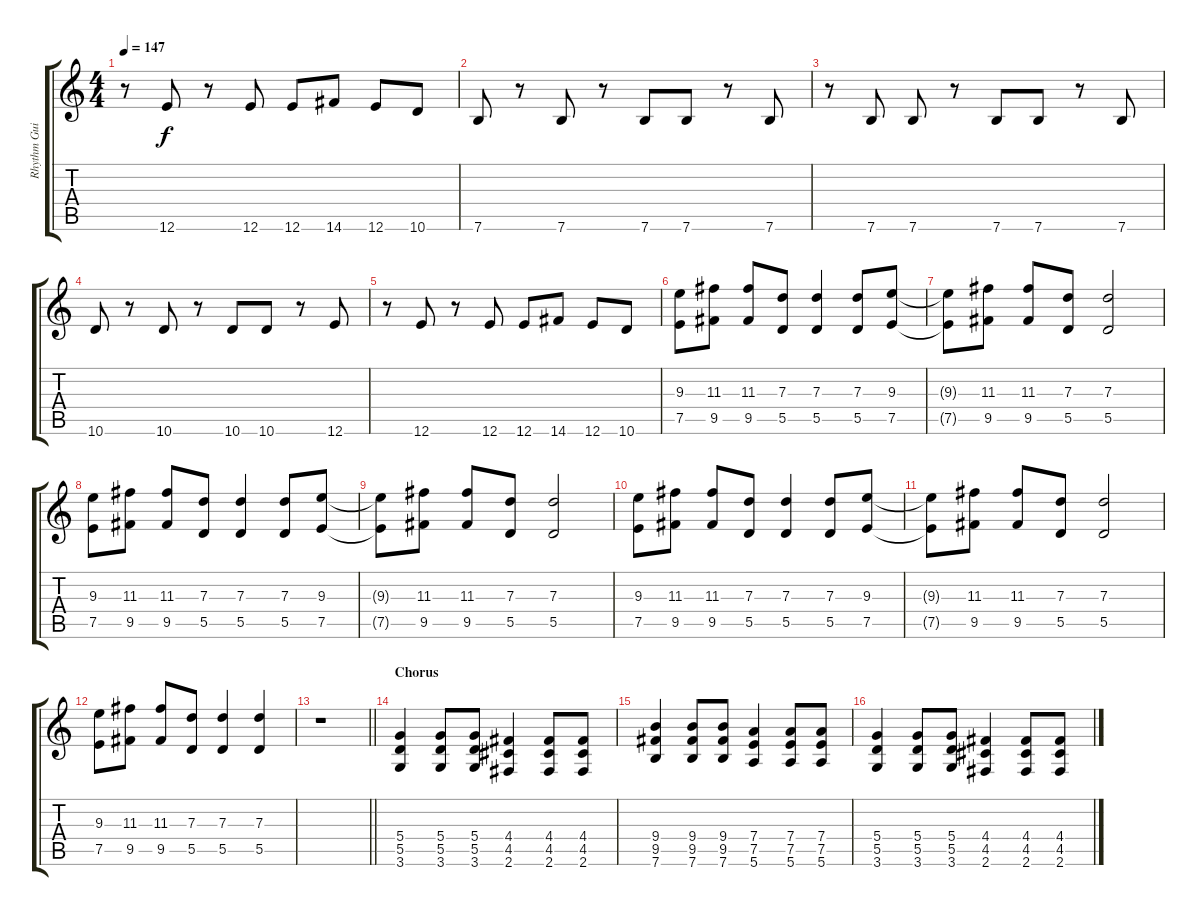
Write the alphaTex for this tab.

\track ("Rhythm Guitar" "Rhythm Gui") {instrument overdrivenguitar}
\staff {score tabs}
\tuning (E4 B3 G3 D3 A2 E2) {hide}
\ts (4 4)
\tempo 147
\clef g2
\ks c
r.8{dy f} 12.6.8 r.8 12.6.8 12.6.8 14.6.8 12.6.8 10.6.8 |
7.6.8 r.8 7.6.8 r.8 7.6.8 7.6.8 r.8 7.6.8 |
r.8 7.6.8 7.6.8 r.8 7.6.8 7.6.8 r.8 7.6.8 |
10.6.8 r.8 10.6.8 r.8 10.6.8 10.6.8 r.8 12.6.8 |
r.8 12.6.8 r.8 12.6.8 12.6.8 14.6.8 12.6.8 10.6.8 |
(9.3 7.5).8 (11.3 9.5).8 (11.3 9.5).8 (7.3 5.5).8 (7.3 5.5).4 (7.3 5.5).8 (9.3 7.5).8 |
(9.3{t} 7.5{t}).8 (11.3 9.5).8 (11.3 9.5).8 (7.3 5.5).8 (7.3 5.5).2 |
(9.3 7.5).8 (11.3 9.5).8 (11.3 9.5).8 (7.3 5.5).8 (7.3 5.5).4 (7.3 5.5).8 (9.3 7.5).8 |
(9.3{t} 7.5{t}).8 (11.3 9.5).8 (11.3 9.5).8 (7.3 5.5).8 (7.3 5.5).2 |
(9.3 7.5).8 (11.3 9.5).8 (11.3 9.5).8 (7.3 5.5).8 (7.3 5.5).4 (7.3 5.5).8 (9.3 7.5).8 |
(9.3{t} 7.5{t}).8 (11.3 9.5).8 (11.3 9.5).8 (7.3 5.5).8 (7.3 5.5).2 |
(9.3 7.5).8 (11.3 9.5).8 (11.3 9.5).8 (7.3 5.5).8 (7.3 5.5).4 (7.3 5.5).4 |
\barLineRight lightlight
r.1 |
\section ("" "Chorus")
(5.4 5.5 3.6).4 (5.4 5.5 3.6).8 (5.4 5.5 3.6).8 (4.4 4.5 2.6).4 (4.4 4.5 2.6).8 (4.4 4.5 2.6).8 |
(9.4 9.5 7.6).4 (9.4 9.5 7.6).8 (9.4 9.5 7.6).8 (7.4 7.5 5.6).4 (7.4 7.5 5.6).8 (7.4 7.5 5.6).8 |
(5.4 5.5 3.6).4 (5.4 5.5 3.6).8 (5.4 5.5 3.6).8 (4.4 4.5 2.6).4 (4.4 4.5 2.6).8 (4.4 4.5 2.6).8
